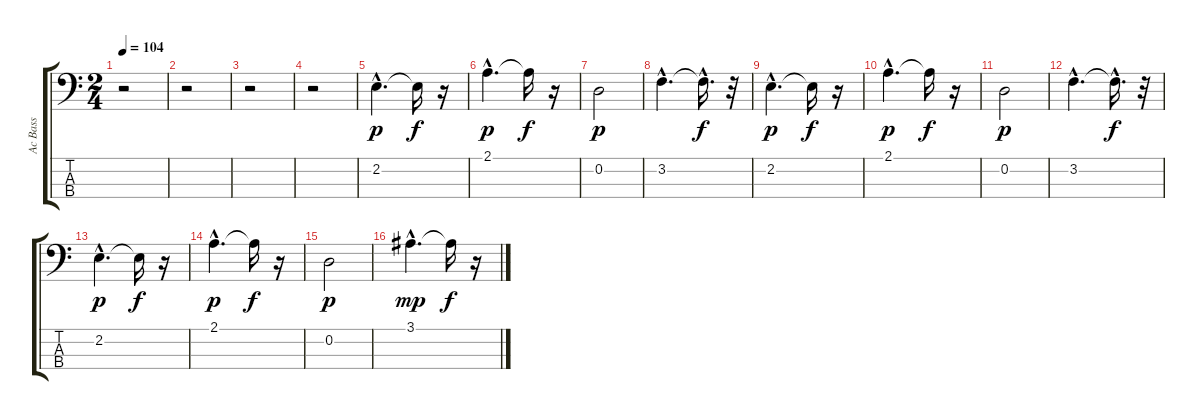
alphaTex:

\track ("Ac Bass" "Ac Bass") {instrument acousticbass}
\staff {score tabs}
\tuning (G2 D2 A1 E1) {hide}
\ts (2 4)
\tempo 104
\clef f4
\ks c
r.2{dy p instrument acousticbass} |
r.2 |
r.2 |
r.2 |
2.2{hac}.4{d} 2.2{t}.16{dy f} r.16 |
2.1{hac}.4{d dy p} 2.1{t}.16{dy f} r.16 |
0.2.2{dy p} |
3.2{hac}.4{d} 3.2{hac t}.16{d dy f} r.32 |
2.2{hac}.4{d dy p} 2.2{t}.16{dy f} r.16 |
2.1{hac}.4{d dy p} 2.1{t}.16{dy f} r.16 |
0.2.2{dy p} |
3.2{hac}.4{d} 3.2{hac t}.16{d dy f} r.32 |
2.2{hac}.4{d dy p} 2.2{t}.16{dy f} r.16 |
2.1{hac}.4{d dy p} 2.1{t}.16{dy f} r.16 |
0.2.2{dy p} |
3.1{hac}.4{d dy mp} 3.1{t}.16{dy f} r.16
